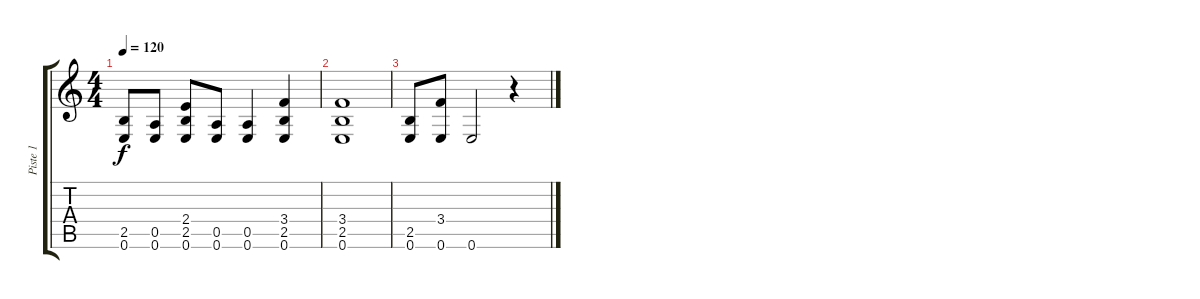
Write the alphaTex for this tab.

\track ("Piste 1" "Piste 1") {instrument distortionguitar}
\staff {score tabs}
\tuning (E4 B3 G3 D3 A2 E2) {hide}
\ts (4 4)
\tempo 120
\clef g2
\ks c
(2.5 0.6).8{dy f} (0.5 0.6).8 (2.4 2.5 0.6).8 (0.5 0.6).8 (0.5 0.6).4 (3.4 2.5 0.6).4 |
(3.4 2.5 0.6).1 |
(2.5 0.6).8 (3.4 0.6).8 0.6.2 r.4
